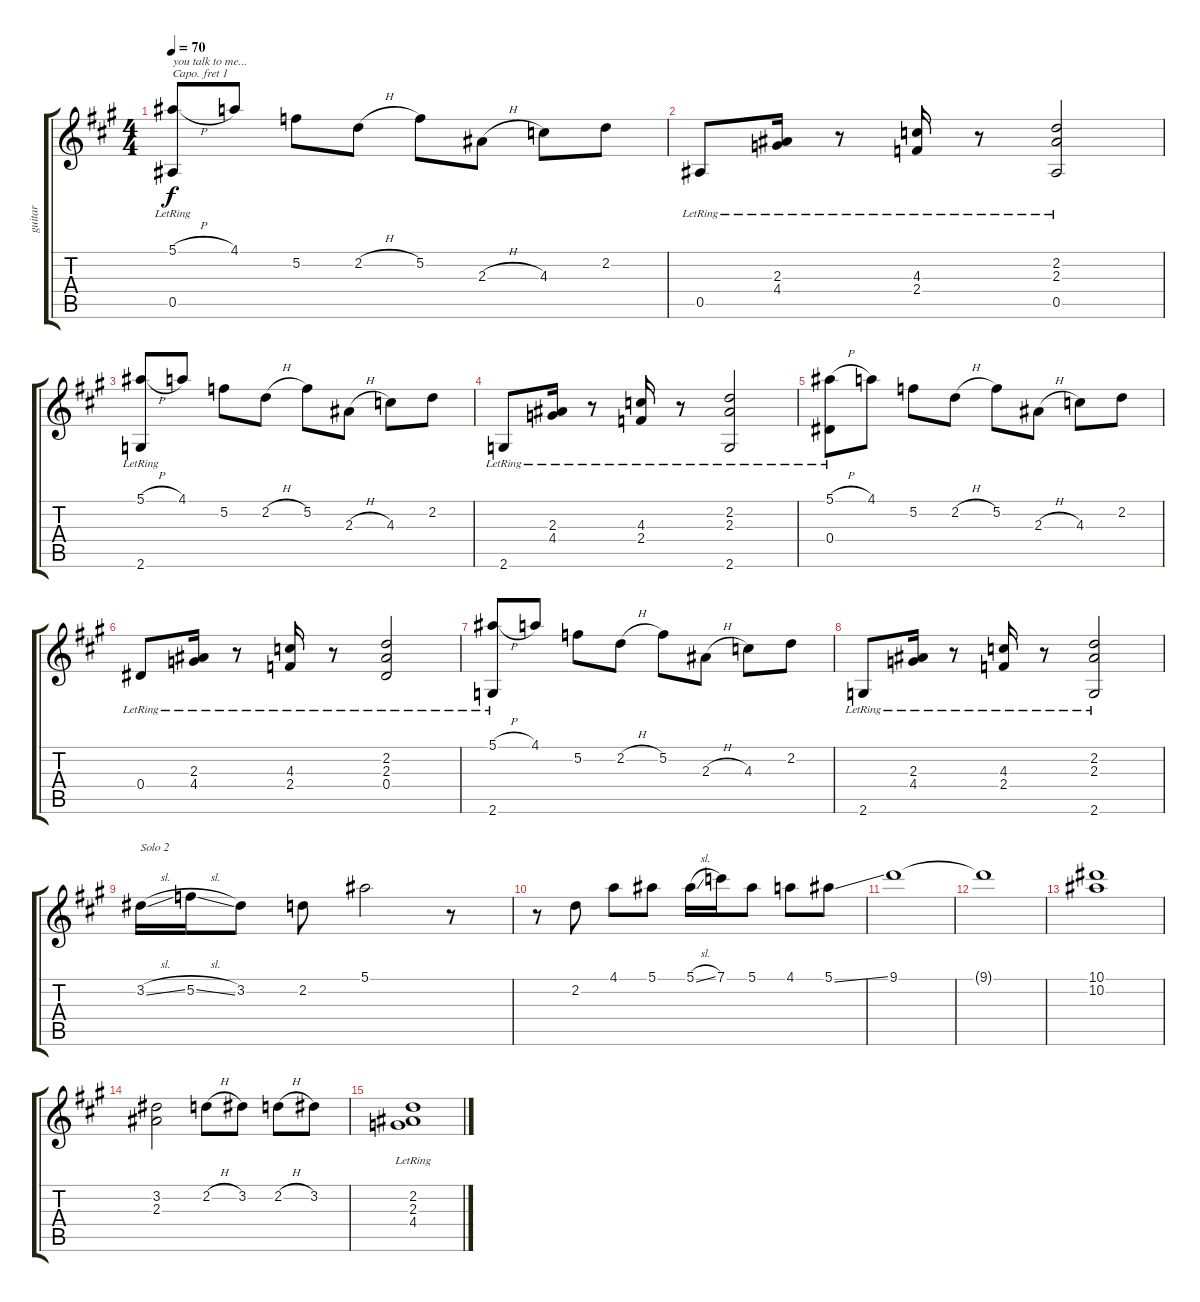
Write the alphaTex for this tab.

\track ("guitar" "guitar") {instrument acousticguitarnylon}
\staff {score tabs}
\capo 1
\tuning (E4 B3 G3 D3 A2 E2) {hide}
\ts (4 4)
\tempo 70
\clef g2
\ks f#minor
(5.1{h} 0.5{lr}).8{txt "you talk to me..." dy f} 4.1.8 5.2.8 2.2{h}.8 5.2.8 2.3{h}.8 4.3.8 2.2.8 |
0.5{lr}.8 (2.3 4.4{lr}).16 r.8 (4.3 2.4{lr}).16 r.8 (2.2 2.3 0.5{lr}).2 |
(5.1{h} 2.6{lr}).8 4.1.8 5.2.8 2.2{h}.8 5.2.8 2.3{h}.8 4.3.8 2.2.8 |
2.6{lr}.8 (2.3 4.4{lr}).16 r.8 (4.3 2.4{lr}).16 r.8 (2.2 2.3 2.6{lr}).2 |
(5.1{h} 0.4{lr}).8 4.1.8 5.2.8 2.2{h}.8 5.2.8 2.3{h}.8 4.3.8 2.2.8 |
0.4{lr}.8 (2.3 4.4{lr}).16 r.8 (4.3 2.4{lr}).16 r.8 (2.2 2.3 0.4{lr}).2 |
(5.1{h} 2.6{lr}).8 4.1.8 5.2.8 2.2{h}.8 5.2.8 2.3{h}.8 4.3.8 2.2.8 |
2.6{lr}.8 (2.3 4.4{lr}).16 r.8 (4.3 2.4{lr}).16 r.8 (2.2 2.3 2.6{lr}).2 |
3.2{sl}.16{txt "Solo 2"} 5.2{sl}.16 3.2.8 2.2.8 5.1.2 r.8 |
r.8 2.2.8 4.1.8 5.1.8 5.1{sl}.16 7.1.16 5.1.8 4.1.8 5.1{ss}.8 |
9.1.1 |
9.1{t}.1 |
(10.1 10.2).1 |
(3.2 2.3).2 2.2{h}.8 3.2.8 2.2{h}.8 3.2.8 |
(2.2 2.3 4.4{lr}).1
